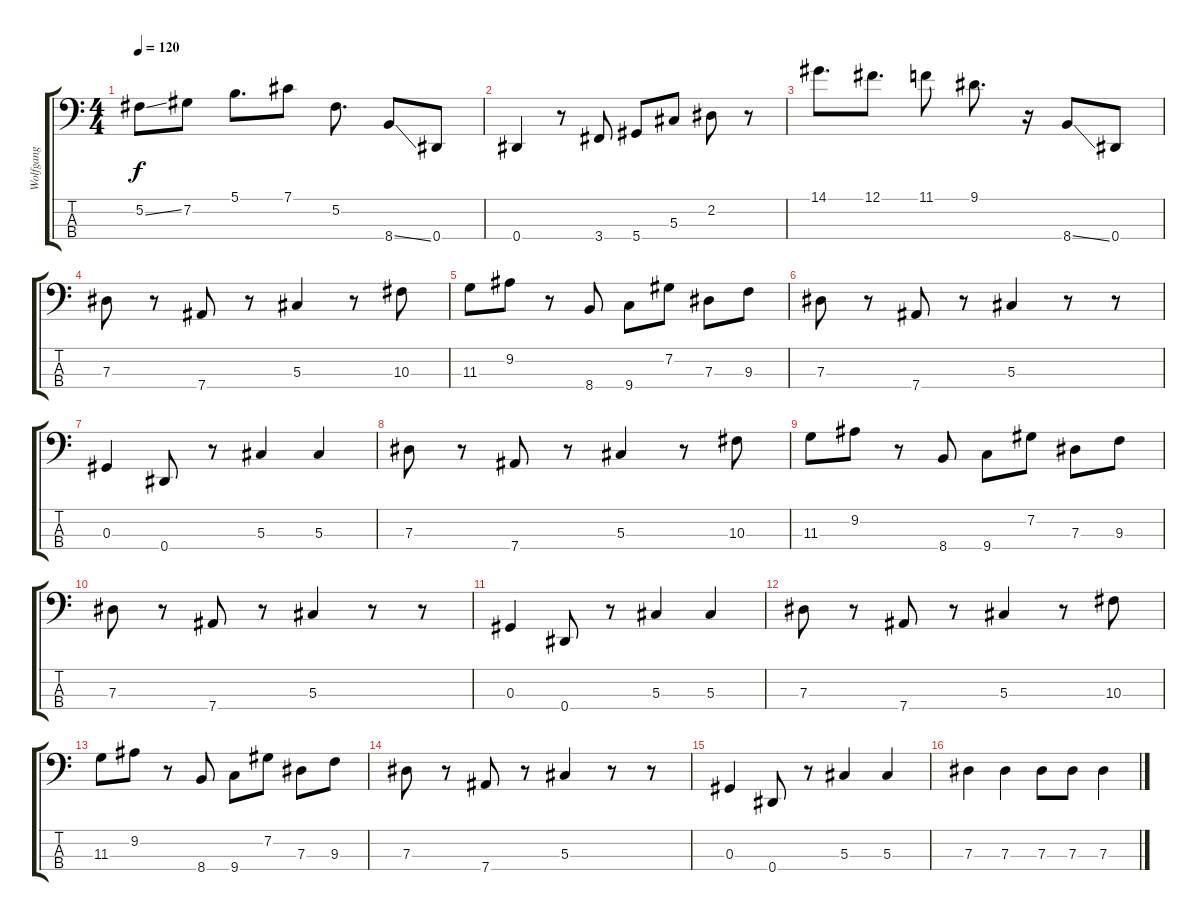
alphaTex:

\track ("Wolfgang" "Wolfgang") {instrument electricbasspick}
\staff {score tabs}
\tuning (Gb2 Db2 Ab1 Eb1) {hide}
\ts (4 4)
\tempo 120
\clef f4
\ks c
5.2{ss}.8{dy f} 7.2.8 5.1.8{d} 7.1.8 5.2.8{d} 8.4{ss}.8 0.4.8 |
0.4.4 r.8 3.4.8 5.4.8 5.3.8 2.2.8 r.8 |
14.1.8{d} 12.1.8{d} 11.1.8 9.1.8{d} r.16 8.4{ss}.8 0.4.8 |
7.3.8 r.8 7.4.8 r.8 5.3.4 r.8 10.3.8 |
11.3.8 9.2.8 r.8 8.4.8 9.4.8 7.2.8 7.3.8 9.3.8 |
7.3.8 r.8 7.4.8 r.8 5.3.4 r.8 r.8 |
0.3.4 0.4.8 r.8 5.3.4 5.3.4 |
7.3.8 r.8 7.4.8 r.8 5.3.4 r.8 10.3.8 |
11.3.8 9.2.8 r.8 8.4.8 9.4.8 7.2.8 7.3.8 9.3.8 |
7.3.8 r.8 7.4.8 r.8 5.3.4 r.8 r.8 |
0.3.4 0.4.8 r.8 5.3.4 5.3.4 |
7.3.8 r.8 7.4.8 r.8 5.3.4 r.8 10.3.8 |
11.3.8 9.2.8 r.8 8.4.8 9.4.8 7.2.8 7.3.8 9.3.8 |
7.3.8 r.8 7.4.8 r.8 5.3.4 r.8 r.8 |
0.3.4 0.4.8 r.8 5.3.4 5.3.4 |
7.3.4 7.3.4 7.3.8 7.3.8 7.3.4
